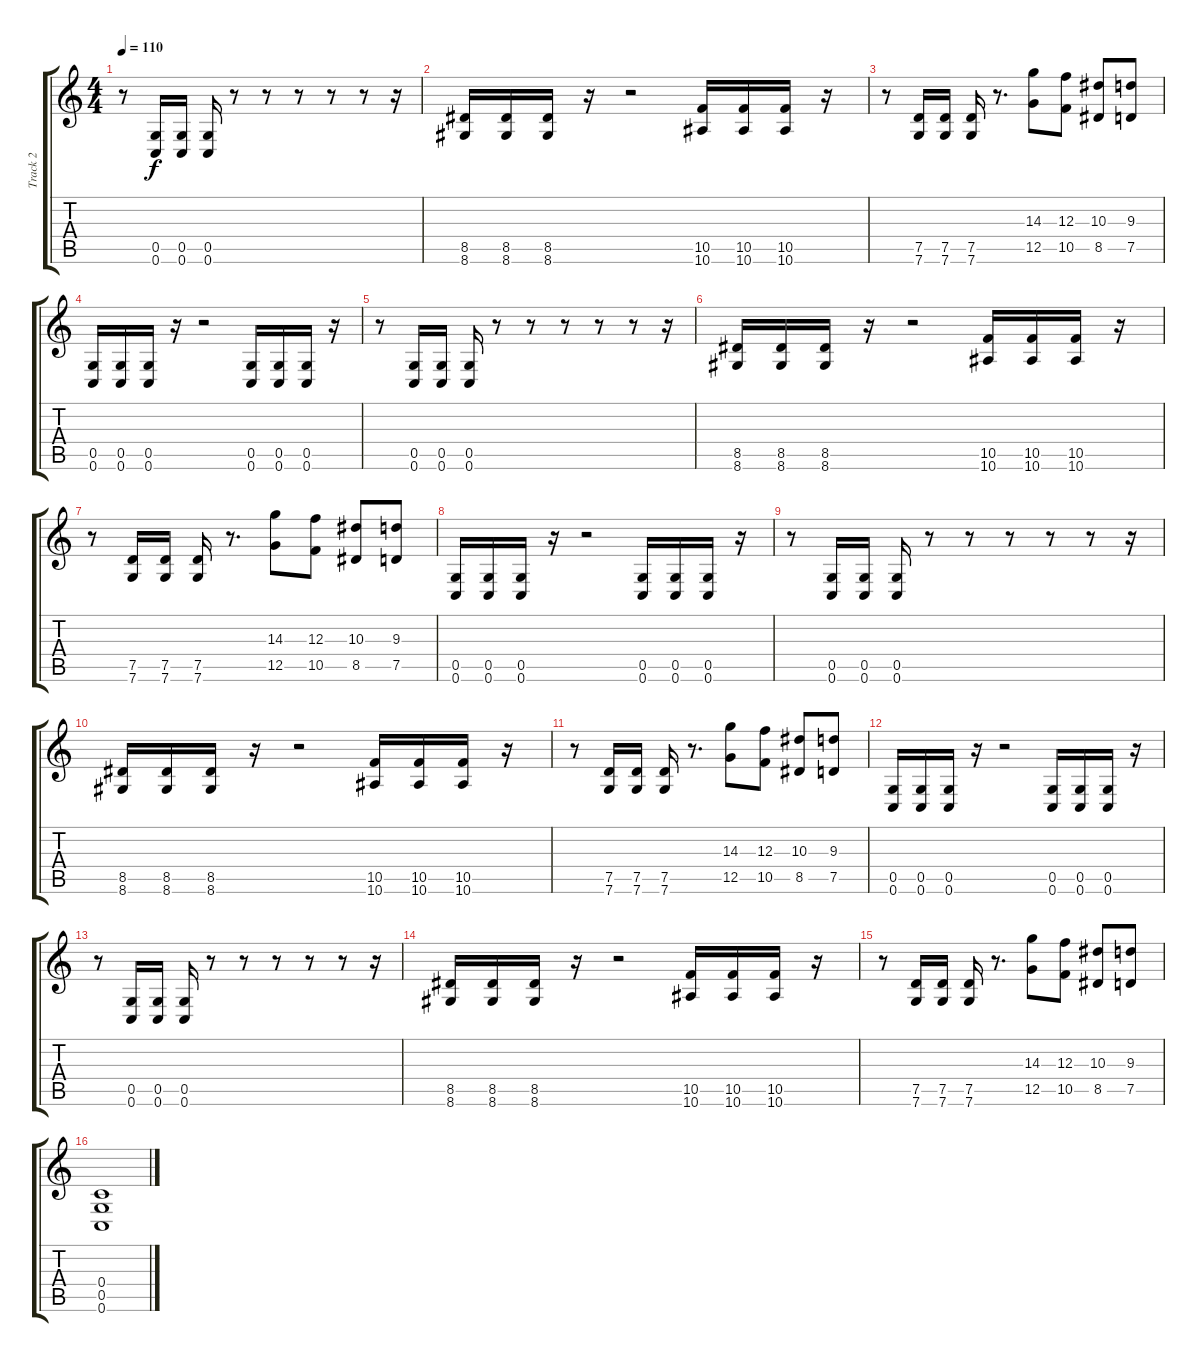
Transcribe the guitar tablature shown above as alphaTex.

\track ("Track 2" "Track 2") {instrument distortionguitar}
\staff {score tabs}
\tuning (D4 A3 F3 C3 G2 C2) {hide}
\ts (4 4)
\tempo 110
\clef g2
\ks c
r.8{dy f} (0.5 0.6).16 (0.5 0.6).16 (0.5 0.6).16 r.8 r.8 r.8 r.8 r.8 r.16 |
(8.5 8.6).16 (8.5 8.6).16 (8.5 8.6).16 r.16 r.2 (10.5 10.6).16 (10.5 10.6).16 (10.5 10.6).16 r.16 |
r.8 (7.5 7.6).16 (7.5 7.6).16 (7.5 7.6).16 r.8{d} (14.3 12.5).8 (12.3 10.5).8 (10.3 8.5).8 (9.3 7.5).8 |
(0.5 0.6).16 (0.5 0.6).16 (0.5 0.6).16 r.16 r.2 (0.5 0.6).16 (0.5 0.6).16 (0.5 0.6).16 r.16 |
r.8 (0.5 0.6).16 (0.5 0.6).16 (0.5 0.6).16 r.8 r.8 r.8 r.8 r.8 r.16 |
(8.5 8.6).16 (8.5 8.6).16 (8.5 8.6).16 r.16 r.2 (10.5 10.6).16 (10.5 10.6).16 (10.5 10.6).16 r.16 |
r.8 (7.5 7.6).16 (7.5 7.6).16 (7.5 7.6).16 r.8{d} (14.3 12.5).8 (12.3 10.5).8 (10.3 8.5).8 (9.3 7.5).8 |
(0.5 0.6).16 (0.5 0.6).16 (0.5 0.6).16 r.16 r.2 (0.5 0.6).16 (0.5 0.6).16 (0.5 0.6).16 r.16 |
r.8 (0.5 0.6).16 (0.5 0.6).16 (0.5 0.6).16 r.8 r.8 r.8 r.8 r.8 r.16 |
(8.5 8.6).16 (8.5 8.6).16 (8.5 8.6).16 r.16 r.2 (10.5 10.6).16 (10.5 10.6).16 (10.5 10.6).16 r.16 |
r.8 (7.5 7.6).16 (7.5 7.6).16 (7.5 7.6).16 r.8{d} (14.3 12.5).8 (12.3 10.5).8 (10.3 8.5).8 (9.3 7.5).8 |
(0.5 0.6).16 (0.5 0.6).16 (0.5 0.6).16 r.16 r.2 (0.5 0.6).16 (0.5 0.6).16 (0.5 0.6).16 r.16 |
r.8 (0.5 0.6).16 (0.5 0.6).16 (0.5 0.6).16 r.8 r.8 r.8 r.8 r.8 r.16 |
(8.5 8.6).16 (8.5 8.6).16 (8.5 8.6).16 r.16 r.2 (10.5 10.6).16 (10.5 10.6).16 (10.5 10.6).16 r.16 |
r.8 (7.5 7.6).16 (7.5 7.6).16 (7.5 7.6).16 r.8{d} (14.3 12.5).8 (12.3 10.5).8 (10.3 8.5).8 (9.3 7.5).8 |
(0.4 0.5 0.6).1
